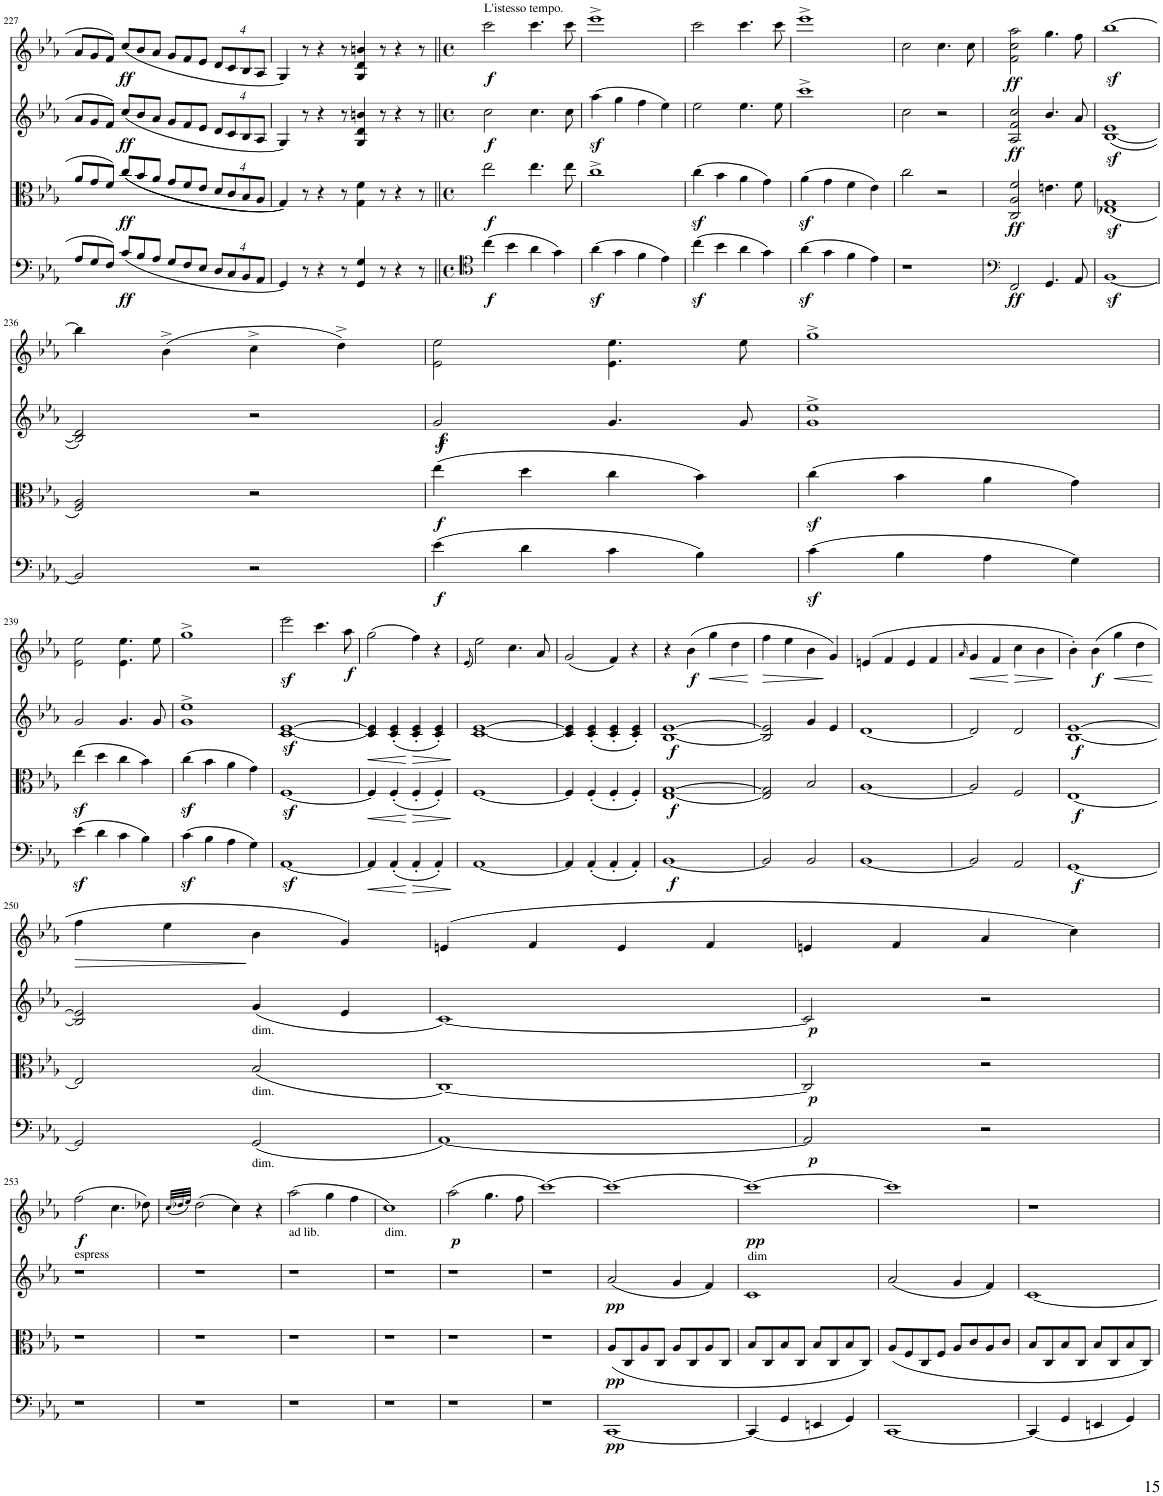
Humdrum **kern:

**kern	**dynam	**kern	**dynam	**kern	**dynam	**kern	**dynam
*part4	*part4	*part3	*part3	*part2	*part2	*part1	*part1
*staff4	*staff4	*staff3	*staff3	*staff2	*staff2	*staff1	*staff1
*I"Sampler	*	*I"Sampler	*	*I"Sampler	*	*I"Sampler	*
*I'Samp	*	*I'Samp	*	*I'Samp	*	*I'Samp	*
!!LO:PB:g=z
*clefF4	*	*clefC3	*	*clefG2	*	*clefG2	*
*k[b-e-a-]	*	*k[b-e-a-]	*	*k[b-e-a-]	*	*k[b-e-a-]	*
*M12/8	*	*M12/8	*	*M12/8	*	*M12/8	*
=227	=227	=227	=227	=227	=227	=227	=227
8A-/L	.	8a-/L	.	8a-/L	.	8a-/L	.
8G/	.	8g/	.	8g/	.	8g/	.
8F/J	.	8f/J	.	8f/J	.	8f/J	.
!	!LO:DY:b	!	!LO:DY:b	!	!LO:DY:b	!	!LO:DY:b
(8c/L	ff	((8cc/L	ff	(8cc/L	ff	(8cc/L	ff
8B-/	.	8b-/	.	8b-/	.	8b-/	.
8A-/J	.	8a-/J	.	8a-/J	.	8a-/J	.
8G/L	.	8g/L	.	8g/L	.	8g/L	.
8F/	.	8f/	.	8f/	.	8f/	.
8E-/J	.	8e-/J	.	8e-/J	.	8e-/J	.
*Xbrackettup	*	*Xbrackettup	*	*Xbrackettup	*	*Xbrackettup	*
32%3D/L	.	32%3d/L	.	32%3d/L	.	32%3d/L	.
32%3C/	.	32%3c/	.	32%3c/	.	32%3c/	.
32%3BB-/	.	32%3B-/	.	32%3B-/	.	32%3B-/	.
32%3AA-/J	.	32%3A-/J	.	32%3A-/J	.	32%3A-/J	.
=228	=228	=228	=228	=228	=228	=228	=228
4GG/)	.	4G/))	.	4G/)	.	4G/)	.
8r	.	8r	.	8r	.	8r	.
4r	.	4r	.	4r	.	4r	.
8r	.	8r	.	8r	.	8r	.
4GG/ 4G/	.	4G\ 4f\	.	4G/ 4d/ 4bn/	.	4G/ 4d/ 4bn/	.
8r	.	8r	.	8r	.	8r	.
4r	.	4r	.	4r	.	4r	.
8r	.	8r	.	8r	.	8r	.
=229||	=229||	=229||	=229||	=229||	=229||	=229||	=229||
*clefC4	*	*	*	*	*	*	*
*M4/4	*	*M4/4	*	*M4/4	*	*M4/4	*
*met(c)	*	*met(c)	*	*met(c)	*	*met(c)	*
!	!	!	!	!	!	!LO:TX:a:t=L'istesso tempo.	!
!	!LO:DY:b	!	!LO:DY:b	!	!LO:DY:b	!	!LO:DY:b
(4cc\	f	2ee-\	f	2cc\	f	2ccc\	f
4b-\	.	.	.	.	.	.	.
4a-\	.	4.ee-\	.	4.cc\	.	4.ccc\	.
4g\)	.	.	.	.	.	.	.
.	.	8ee-\	.	8cc\	.	8ccc\	.
=230	=230	=230	=230	=230	=230	=230	=230
(4a-z<\	.	1cc^	.	(4aa-z<\	.	1eee-^	.
4g\	.	.	.	4gg\	.	.	.
4f\	.	.	.	4ff\	.	.	.
4e-\)	.	.	.	4ee-\)	.	.	.
=231	=231	=231	=231	=231	=231	=231	=231
(4ccz<\	.	(4ccz<\	.	2ee-\	.	2ccc\	.
4b-\	.	4b-\	.	.	.	.	.
4a-\	.	4a-\	.	4.ee-\	.	4.ccc\	.
4g\)	.	4g\)	.	.	.	.	.
.	.	.	.	8ee-\	.	8ccc\	.
=232	=232	=232	=232	=232	=232	=232	=232
(4a-z<\	.	(4a-z<\	.	1ccc^	.	1eee-^	.
4g\	.	4g\	.	.	.	.	.
4f\	.	4f\	.	.	.	.	.
4e-\)	.	4e-\)	.	.	.	.	.
=233	=233	=233	=233	=233	=233	=233	=233
1r	.	2cc\	.	2cc\	.	2cc\	.
.	.	2r	.	2r	.	4.cc\	.
.	.	.	.	.	.	8cc\	.
=234	=234	=234	=234	=234	=234	=234	=234
*clefF4	*	*	*	*	*	*	*
!	!LO:DY:b	!	!LO:DY:b	!	!LO:DY:b	!	!LO:DY:b
2FF/	ff	2C/ 2A-/ 2f/	ff	2A-/ 2f/ 2cc/	ff	2f\ 2cc\ 2aa-\	ff
4.GG/	.	4.en\	.	4.b-/	.	4.gg\	.
8AA-/	.	8f\	.	8a-/	.	8ff\	.
=235	=235	=235	=235	=235	=235	=235	=235
[1BB-z<	.	(1E-Xz< 1Gz<	.	([1B-z< 1e-z<	.	[1bb-z<	.
!!LO:LB:g=z
=236	=236	=236	=236	=236	=236	=236	=236
2BB-/]	.	2F/ 2A-/)	.	2B-/] 2d/)	.	4bb-\]	.
.	.	.	.	.	.	(4b-^\	.
2r	.	2r	.	2r	.	4cc^\	.
.	.	.	.	.	.	4dd^\)	.
=237	=237	=237	=237	=237	=237	=237	=237
!	!LO:DY:b	!	!LO:DY:b	!	!LO:DY:b	!	!
!	!	!	!	!	!LO:DY:n=1:b	!	!
(4e-\	f	(4ee-\	f	2g/	f f	2e-\ 2ee-\	.
4d\	.	4dd\	.	.	.	.	.
4c\	.	4cc\	.	4.g/	.	4.e-\ 4.ee-\	.
4B-\)	.	4b-\)	.	.	.	.	.
.	.	.	.	8g/	.	8ee-\	.
=238	=238	=238	=238	=238	=238	=238	=238
(4cz<\	.	(4ccz<\	.	1g^ 1ee-^	.	1gg^	.
4B-\	.	4b-\	.	.	.	.	.
4A-\	.	4a-\	.	.	.	.	.
4G\)	.	4g\)	.	.	.	.	.
!!LO:LB:g=z
=239	=239	=239	=239	=239	=239	=239	=239
(4e-z<\	.	(4ee-z<\	.	2g/	.	2e-\ 2ee-\	.
4d\	.	4dd\	.	.	.	.	.
4c\	.	4cc\	.	4.g/	.	4.e-\ 4.ee-\	.
4B-\)	.	4b-\)	.	.	.	.	.
.	.	.	.	8g/	.	8ee-\	.
=240	=240	=240	=240	=240	=240	=240	=240
(4cz<\	.	(4ccz<\	.	1g^ 1ee-^	.	1gg^	.
4B-\	.	4b-\	.	.	.	.	.
4A-\	.	4a-\	.	.	.	.	.
4G\)	.	4g\)	.	.	.	.	.
=241	=241	=241	=241	=241	=241	=241	=241
[1AA-z<	.	[1Fz<	.	[1cz< [1e-z<	.	2eee-z<\	.
.	.	.	.	.	.	4.ccc\	.
!	!	!	!	!	!	!	!LO:DY:b
.	.	.	.	.	.	8aa-\	f
=242	=242	=242	=242	=242	=242	=242	=242
!	!LO:HP:b	!	!LO:HP:b	!	!LO:HP:b	!	!
4AA-/]	<	4F/]	<	4c/] 4e-/]	<	(2gg\	.
(4AA-'/	.	(4F'/	.	(4c/' 4e-/'	.	.	.
!	!LO:HP:n=1:b	!	!LO:HP:n=1:b	!	!LO:HP:n=1:b	!	!
4AA-'/	[ >	4F'/	[ >	4c/' 4e-/'	[ >	4ff\)	.
4AA-'/)	.	4F'/)	.	4c/' 4e-/')	.	4r	.
.	]	.	]	.	]	.	.
=243	=243	=243	=243	=243	=243	=243	=243
.	.	.	.	.	.	(16qe-/	.
[1AA-	.	[1F	.	[1c [1e-	.	2ee-\)	.
.	.	.	.	.	.	4.cc\	.
.	.	.	.	.	.	8a-/	.
=244	=244	=244	=244	=244	=244	=244	=244
4AA-/]	.	4F/]	.	4c/] 4e-/]	.	(2g/	.
(4AA-'/	.	(4F'/	.	(4c/' 4e-/'	.	.	.
4AA-'/	.	4F'/	.	4c/' 4e-/'	.	4f/)	.
4AA-'/)	.	4F'/)	.	4c/' 4e-/')	.	4r	.
=245	=245	=245	=245	=245	=245	=245	=245
!	!LO:DY:b	!	!LO:DY:b	!	!LO:DY:b	!	!
[1BB-	f	[1E- [1G	f	[1B- [1e-	f	4r	.
!	!	!	!	!	!	!	!LO:DY:b
.	.	.	.	.	.	(4b-\	f
!	!	!	!	!	!	!	!LO:HP:b
.	.	.	.	.	.	4gg\	<
.	.	.	.	.	.	4dd\	.
.	.	.	.	.	.	.	[
=246	=246	=246	=246	=246	=246	=246	=246
!	!	!	!	!	!	!	!LO:HP:b
2BB-/]	.	2E-/] 2G/]	.	2B-/] 2e-/]	.	4ff\	>
.	.	.	.	.	.	4ee-\	.
2BB-/	.	2B-/	.	4g/	.	4b-\	.
.	.	.	.	4e-/	.	4g/)	]
=247	=247	=247	=247	=247	=247	=247	=247
[1BB-	.	[1A-	.	[1d	.	(4en/	.
.	.	.	.	.	.	4f/	.
.	.	.	.	.	.	4e/	.
.	.	.	.	.	.	4f/	.
=248	=248	=248	=248	=248	=248	=248	=248
.	.	.	.	.	.	16qa-/	.
2BB-/]	.	2A-/]	.	2d/]	.	4g/	.
.	.	.	.	.	.	4f/	.
!	!	!	!	!	!	!	!LO:HP:b
2AA-/	.	2F/	.	2d/	.	4cc\	>
.	.	.	.	.	.	4b-\	.
.	.	.	.	.	.	.	]
=249	=249	=249	=249	=249	=249	=249	=249
!	!LO:DY:b	!	!LO:DY:b	!	!LO:DY:b	!	!
[1GG	f	[1E-	f	[1B- [1e-	f	4b-'\)	.
!	!	!	!	!	!	!	!LO:DY:b
.	.	.	.	.	.	(4b-\	f
!	!	!	!	!	!	!	!LO:HP:b
.	.	.	.	.	.	4gg\	<
.	.	.	.	.	.	4dd\	.
.	.	.	.	.	.	.	[
!!LO:LB:g=z
=250	=250	=250	=250	=250	=250	=250	=250
!	!	!	!	!	!	!	!LO:HP:b
2GG/]	.	2E-/]	.	2B-/] 2e-/]	.	4ff\	>
.	.	.	.	.	.	4ee-\	.
!	!	!	!	!LO:TX:b:t=dim.	!	!	!
!	!	!LO:TX:b:t=dim.	!	!	!	!	!
!LO:TX:b:t=dim.	!	!	!	!	!	!	!
(2GG/	.	(2B-/	.	(4g/	.	4b-\	]
.	.	.	.	4e-/	.	4g/)	.
=251	=251	=251	=251	=251	=251	=251	=251
[1AA-)	.	[1C)	.	[1c)	.	(4en/	.
.	.	.	.	.	.	4f/	.
.	.	.	.	.	.	4e/	.
.	.	.	.	.	.	4f/	.
=252	=252	=252	=252	=252	=252	=252	=252
!	!LO:DY:b	!	!LO:DY:b	!	!LO:DY:b	!	!
2AA-/]	p	2C/]	p	2c/]	p	4en/	.
.	.	.	.	.	.	4f/	.
2r	.	2r	.	2r	.	4a-/	.
.	.	.	.	.	.	4cc\)	.
!!LO:LB:g=z
=253	=253	=253	=253	=253	=253	=253	=253
!	!	!	!	!	!	!LO:TX:b:t=espress	!
!	!	!	!	!	!	!	!LO:DY:b
1r	.	1r	.	1r	.	(2ff\	f
.	.	.	.	.	.	4.cc\	.
.	.	.	.	.	.	8dd-X\)	.
=254	=254	=254	=254	=254	=254	=254	=254
.	.	.	.	.	.	(32qcc/LLL	.
.	.	.	.	.	.	32qdd-X/	.
.	.	.	.	.	.	32qee-/JJJ)	.
1r	.	1r	.	1r	.	(2dd-\	.
.	.	.	.	.	.	4cc\)	.
.	.	.	.	.	.	4r	.
=255	=255	=255	=255	=255	=255	=255	=255
!	!	!	!	!	!	!LO:TX:b:t=ad lib.	!
1r	.	1r	.	1r	.	(2aa-\	.
.	.	.	.	.	.	4gg\	.
.	.	.	.	.	.	4ff\	.
=256	=256	=256	=256	=256	=256	=256	=256
!	!	!	!	!	!	!LO:TX:b:t=dim.	!
1r	.	1r	.	1r	.	1cc)	.
=257	=257	=257	=257	=257	=257	=257	=257
!	!	!	!	!	!	!	!LO:DY:b
1r	.	1r	.	1r	.	(2aa-\	p
.	.	.	.	.	.	4.gg\	.
.	.	.	.	.	.	8ff\	.
=258	=258	=258	=258	=258	=258	=258	=258
1r	.	1r	.	1r	.	[1ccc)	.
=259	=259	=259	=259	=259	=259	=259	=259
!	!LO:DY:b	!	!LO:DY:b	!	!LO:DY:b	!	!
[1CC	pp	(8A-/L	pp	(2a-/	pp	1ccc_	.
.	.	8C/	.	.	.	.	.
.	.	8A-/	.	.	.	.	.
.	.	8C/J	.	.	.	.	.
.	.	8A-/L	.	4g/	.	.	.
.	.	8C/	.	.	.	.	.
.	.	8A-/	.	4f/)	.	.	.
.	.	8C/J	.	.	.	.	.
=260	=260	=260	=260	=260	=260	=260	=260
!	!	!	!	!	!	!LO:TX:b:t=dim	!
!	!	!	!	!	!	!	!LO:DY:b
(4CC/]	.	8B-/L	.	1c	.	1ccc_	pp
.	.	8C/	.	.	.	.	.
4GG/	.	8B-/	.	.	.	.	.
.	.	8C/J	.	.	.	.	.
4EEn/	.	8B-/L	.	.	.	.	.
.	.	8C/	.	.	.	.	.
4GG/)	.	8B-/	.	.	.	.	.
.	.	8C/J)	.	.	.	.	.
=261	=261	=261	=261	=261	=261	=261	=261
[1CC	.	(8A-/L	.	(2a-/	.	1ccc]	.
.	.	8F/	.	.	.	.	.
.	.	8C/	.	.	.	.	.
.	.	8F/J	.	.	.	.	.
.	.	8A-/L	.	4g/	.	.	.
.	.	8c/	.	.	.	.	.
.	.	8A-/	.	4f/)	.	.	.
.	.	8c/J	.	.	.	.	.
=262	=262	=262	=262	=262	=262	=262	=262
(4CC/]	.	8B-/L	.	[1c	.	1r	.
.	.	8C/	.	.	.	.	.
4GG/	.	8B-/	.	.	.	.	.
.	.	8C/J	.	.	.	.	.
4EEn/	.	8B-/L	.	.	.	.	.
.	.	8C/	.	.	.	.	.
4GG/)	.	8B-/	.	.	.	.	.
.	.	8C/J)	.	.	.	.	.
=	=	=	=	=	=	=	=
*-	*-	*-	*-	*-	*-	*-	*-
